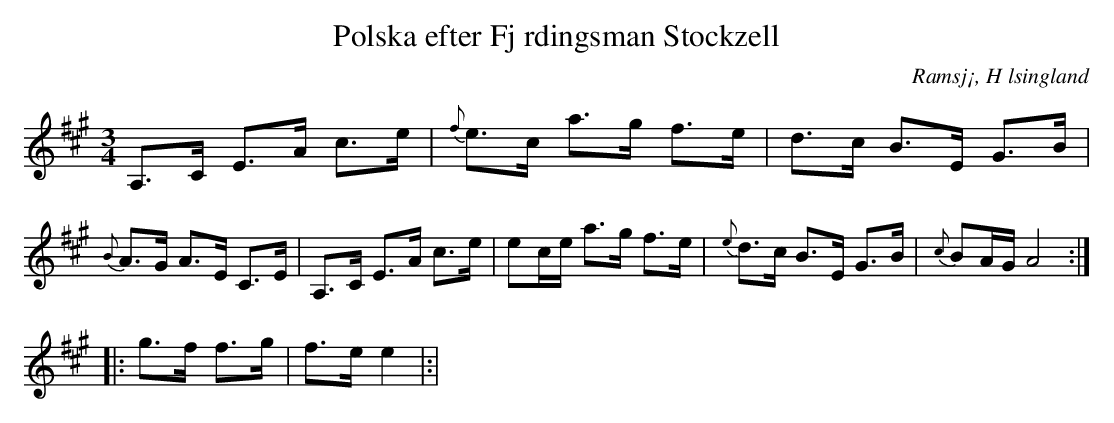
X:1
T:Polska efter Fj rdingsman Stockzell
O: Ramsj¡, H lsingland
M:3/4
L:1/8
K:A
A,>C E>A c>e|{f}e>c a>g f>e| d>c B>E G>B |{B}A>G A>E C>E|A,>C E>A c>e|ec/e/ a>g f>e| {e}d>c B>E G>B |{c}BA/G/ A4:|
|:g>f f>g|f>e e2 |:|
